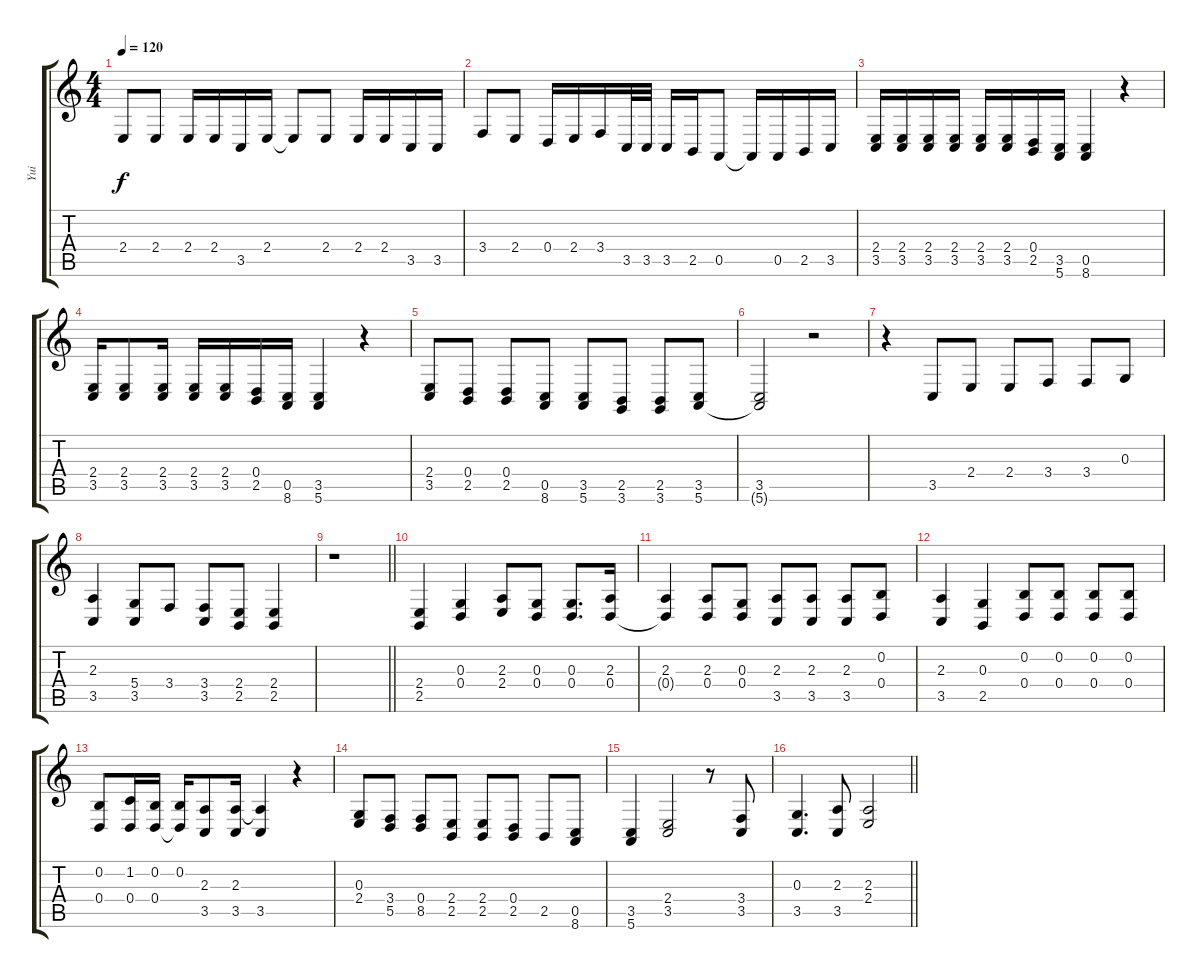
\track ("Yui" "Yui") {instrument lead2sawtooth}
\staff {score tabs}
\tuning (E4 B3 G3 D3 A2 E2) {hide}
\ts (4 4)
\tempo 120
\clef g2
\ks c
2.4.8{dy f} 2.4.8 2.4.16 2.4.16 3.5.16 2.4.16 2.4{t}.8 2.4.8 2.4.16 2.4.16 3.5.16 3.5.16 |
3.4.8 2.4.8 0.4.16 2.4.16 3.4.16 3.5.32 3.5.32 3.5.16 2.5.16 0.5.8 0.5{t}.16 0.5.16 2.5.16 3.5.16 |
(2.4 3.5).16 (2.4 3.5).16 (2.4 3.5).16 (2.4 3.5).16 (2.4 3.5).16 (2.4 3.5).16 (0.4 2.5).16 (3.5 5.6).16 (0.5 8.6).4 r.4 |
(2.4 3.5).16 (2.4 3.5).8 (2.4 3.5).16 (2.4 3.5).16 (2.4 3.5).16 (0.4 2.5).16 (0.5 8.6).16 (3.5 5.6).4 r.4 |
(2.4 3.5).8 (0.4 2.5).8 (0.4 2.5).8 (0.5 8.6).8 (3.5 5.6).8 (2.5 3.6).8 (2.5 3.6).8 (3.5 5.6).8 |
(3.5 5.6{t}).2 r.2 |
r.4 3.5.8 2.4.8 2.4.8 3.4.8 3.4.8 0.3.8 |
(2.3 3.5).4 (5.4 3.5).8 3.4.8 (3.4 3.5).8 (2.4 2.5).8 (2.4 2.5).4 |
\barLineRight lightlight
r.1 |
(2.4 2.5).4 (0.3 0.4).4 (2.3 2.4).8 (0.3 0.4).8 (0.3 0.4).8{d} (2.3 0.4).16 |
(2.3 0.4{t}).4 (2.3 0.4).8 (0.3 0.4).8 (2.3 3.5).8 (2.3 3.5).8 (2.3 3.5).8 (0.2 0.4).8 |
(2.3 3.5).4 (0.3 2.5).4 (0.2 0.4).8 (0.2 0.4).8 (0.2 0.4).8 (0.2 0.4).8 |
(0.2 0.4).8 (1.2 0.4).16 (0.2 0.4).16 (0.2 0.4{t}).16 (2.3 3.5).8 (2.3 3.5).16 (2.3{t} 3.5).4 r.4 |
(0.3 2.4).8 (3.4 5.5).8 (0.4 8.5).8 (2.4 2.5).8 (2.4 2.5).8 (0.4 2.5).8 2.5.8 (0.5 8.6).8 |
(3.5 5.6).4 (2.4 3.5).2 r.8 (3.4 3.5).8 |
\barLineRight lightlight
(0.3 3.5).4{d} (2.3 3.5).8 (2.3 2.4).2
